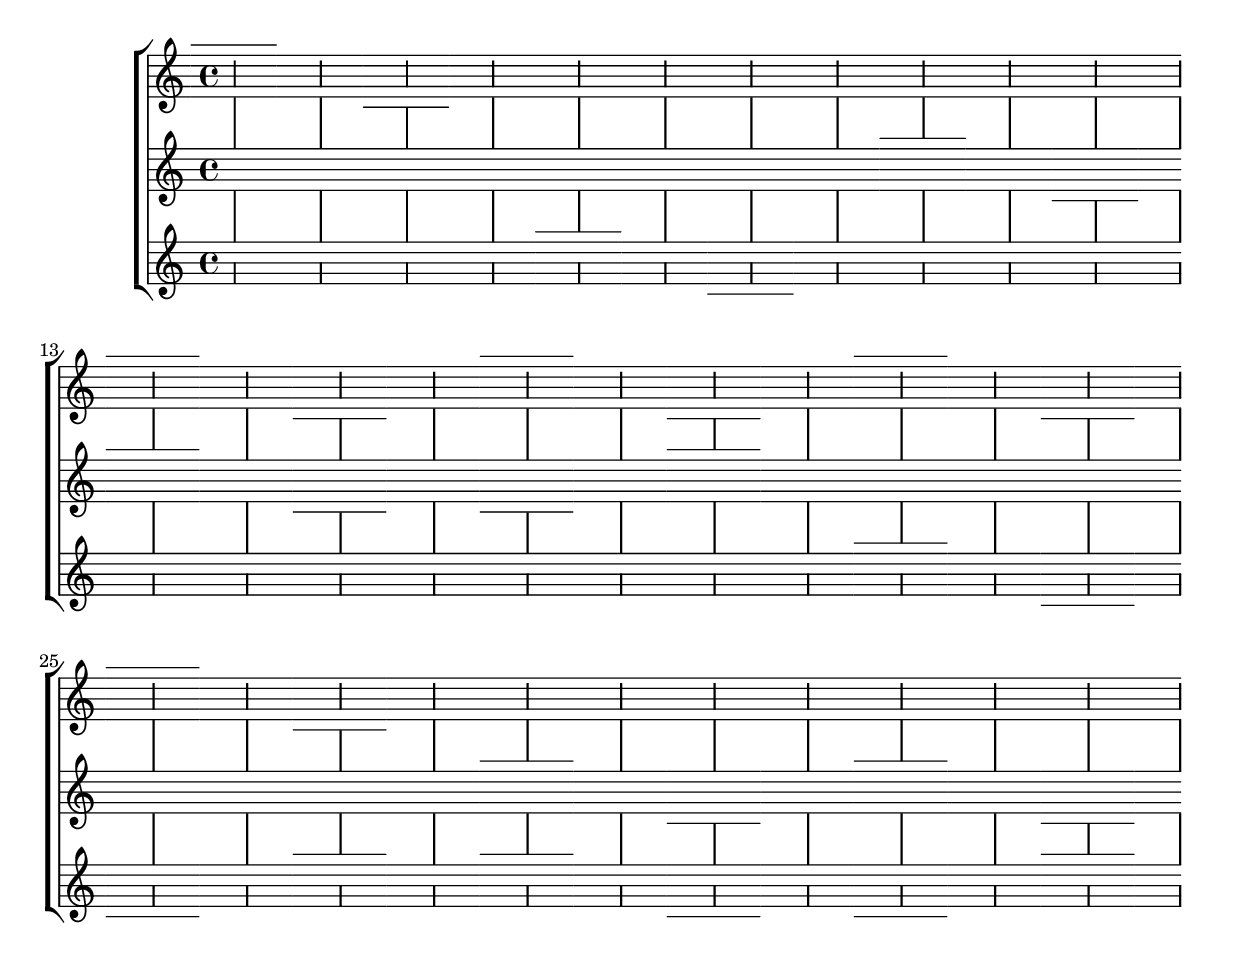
\header {
   texidoc = "Bar line extent can be customised and the customised value
   must be respected when staff symbol is changed temporarily (e.g. to
   simulate ledger lines of renaissance prints and manuscripts);
   moreover, span bars should not enter the staves."
}


\version "2.14.0"

ledgerUp =
{
  s2
  \stopStaff
  \override Staff.StaffSymbol #'line-positions = #'(-4 -2 0 2 4 6)
  \startStaff
  s2
  \noBreak
  s2
  \stopStaff
  \revert Staff.StaffSymbol #'line-positions
  \startStaff
  s2
}

ledgerDown =
{
  s2
  \stopStaff
  \override Staff.StaffSymbol #'line-positions = #'(-6 -4 -2 0 2 4)
  \startStaff
  s1
  \stopStaff
  \revert Staff.StaffSymbol #'line-positions
  \startStaff
  s2
}

\new StaffGroup
<<
  \new Staff \with
  {
    \override BarLine #'bar-extent = #'(-1 . 1.5)
  }
  {
    \ledgerUp \ledgerDown
    s1*4
    s1*4
    \ledgerUp \ledgerDown
    \ledgerUp \ledgerDown
    \ledgerUp \ledgerDown
    \ledgerUp \ledgerDown
    s1*4
    s1*4
  }

  \new Staff \with
  {
    \override BarLine #'bar-extent = #'(0 . 0)
  }
  {
    s1*4
    s1*4
    \ledgerUp \ledgerDown
    \ledgerUp \ledgerDown
    \ledgerDown \ledgerUp
    s1*4
    s1*4
    \ledgerUp \ledgerDown
    \ledgerUp \ledgerDown
  }

  \new Staff \with
  {
    \override BarLine #'bar-extent = #'(-2 . 0)
  }
  {
    s1*4
    \ledgerUp \ledgerDown
    s1*4
    s1*4
    s1*4
    \ledgerUp \ledgerDown
    \ledgerDown \ledgerUp
    \ledgerUp \ledgerDown
    \ledgerDown \ledgerUp
  }
>>
